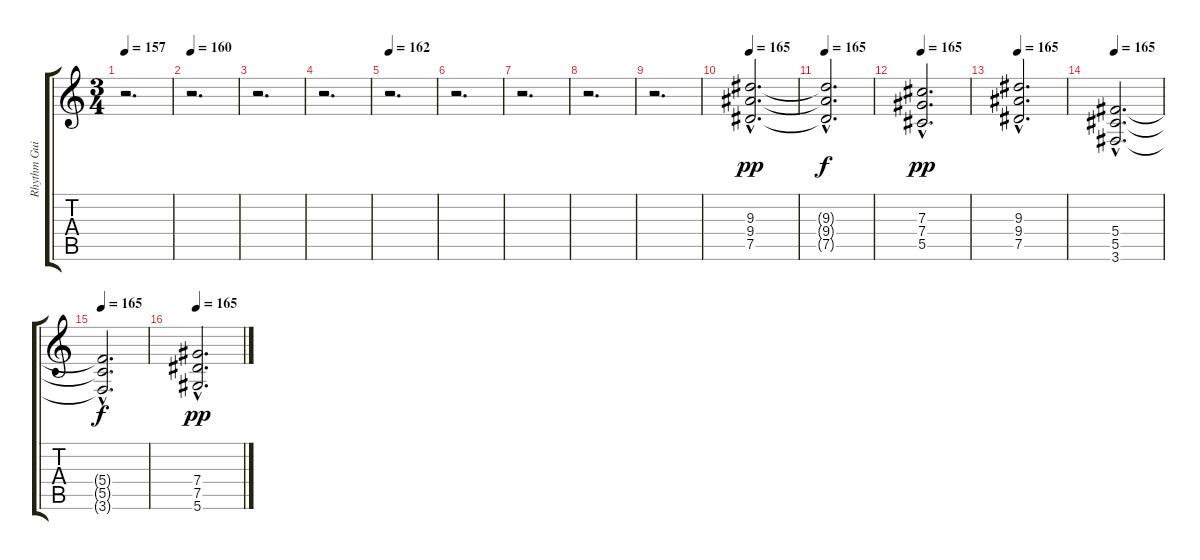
\track ("Rhythm Guitar " "Rhythm Gui") {instrument distortionguitar}
\staff {score tabs}
\tuning (Eb4 Bb3 Gb3 Db3 Ab2 Eb2) {hide}
\ts (3 4)
\tempo 157
\clef g2
\ks c
r.2{d dy f} |
\tempo 160
r.2{d} |
r.2{d} |
r.2{d} |
\tempo 162
r.2{d} |
r.2{d} |
r.2{d} |
r.2{d} |
r.2{d} |
\tempo 165
(9.3{hac} 9.4{hac} 7.5{hac}).2{d dy pp volume 15 instrument distortionguitar} |
\tempo 165
(9.3{hac t} 9.4{hac t} 7.5{hac t}).2{d dy f} |
\tempo 165
(7.3{hac} 7.4{hac} 5.5{hac}).2{d dy pp} |
\tempo 165
(9.3{hac} 9.4{hac} 7.5{hac}).2{d} |
\tempo 165
(5.4{hac} 5.5{hac} 3.6{hac}).2{d} |
\tempo 165
(5.4{hac t} 5.5{hac t} 3.6{hac t}).2{d dy f} |
\tempo 165
(7.4{hac} 7.5{hac} 5.6{hac}).2{d dy pp}
